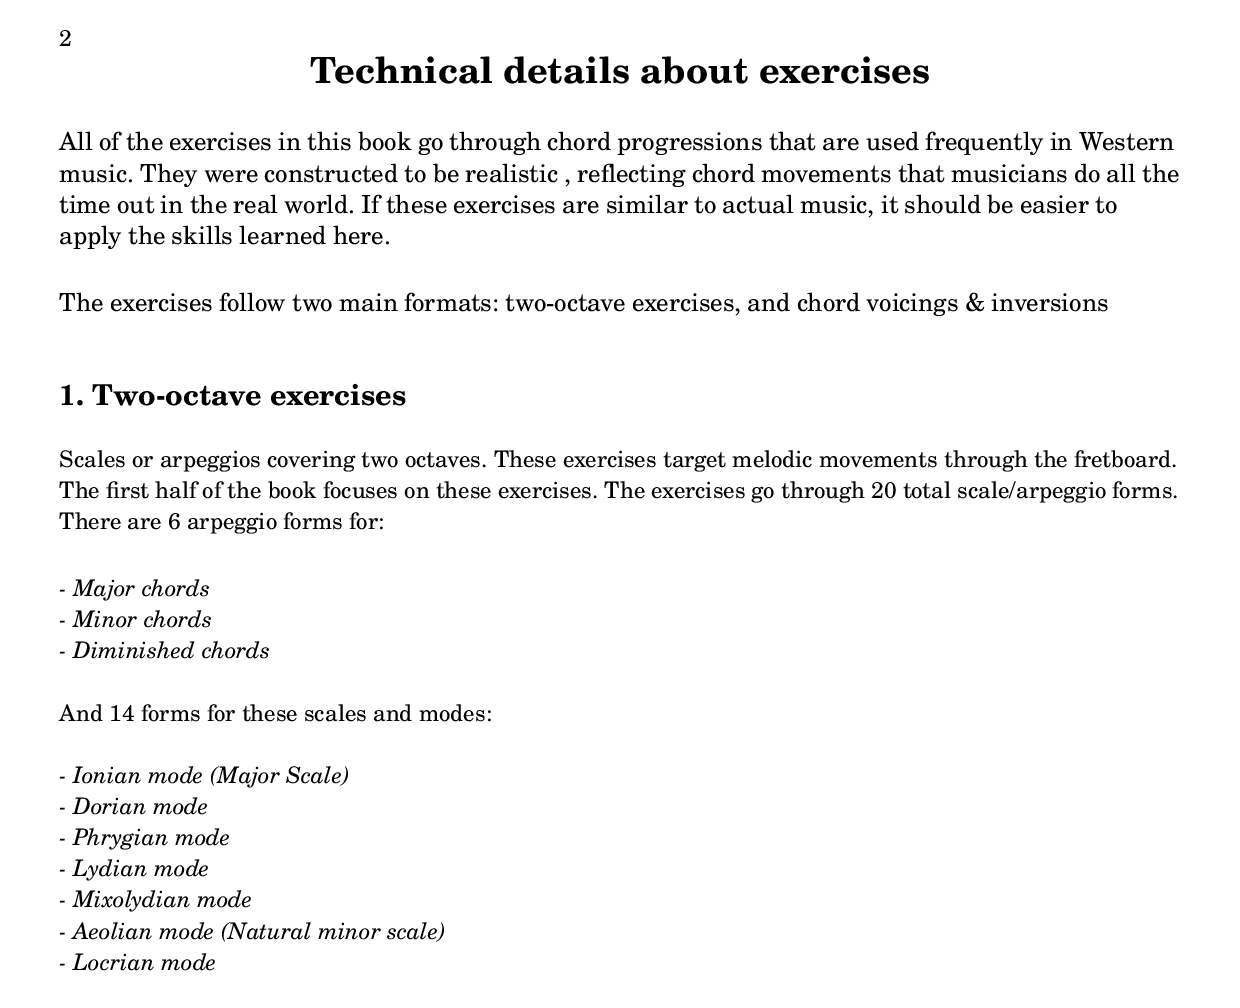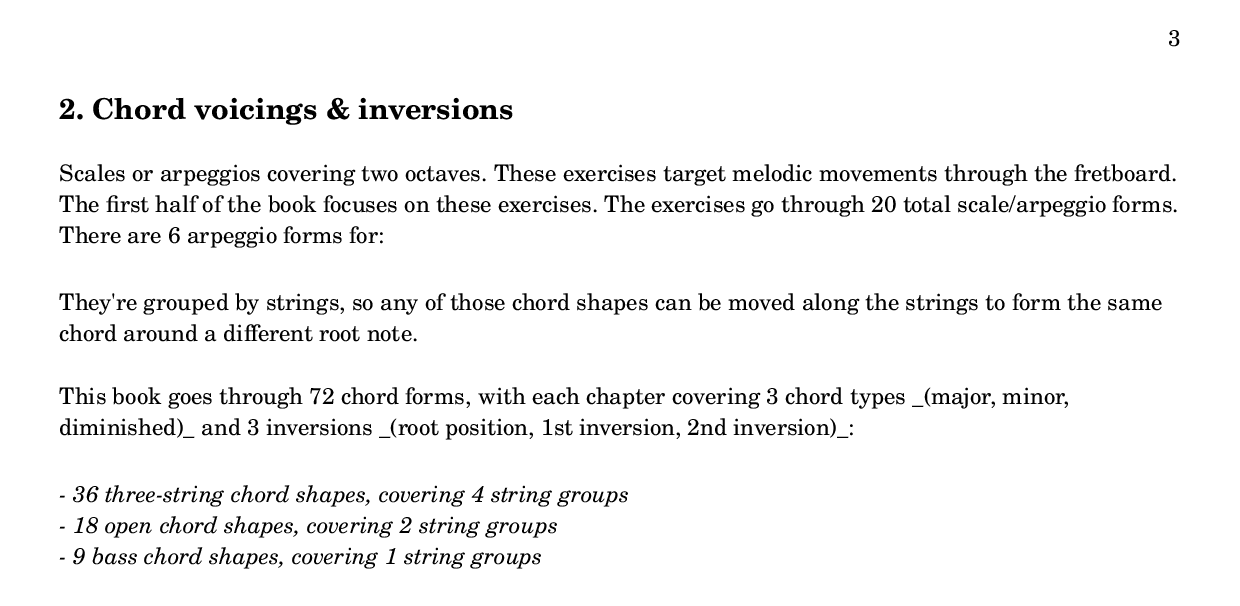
\bookpart {
  
  \tocItem \markup \bold { Appendix }
  
  \header {
    title = "APPENDIX"
  }
  
  \paper {
    top-markup-spacing.basic-distance = #10
    left-margin = 1.25\in
    right-margin = 1.25\in
  }

  \markup {
    \column {
      \hspace #0
      \hspace #0
      \wordwrap \abs-fontsize #13 {
        Miscellaneous info about this document.
      }
      \hspace #0
      \hspace #0
    }
  }
}

\bookpart {
  
  \tocItem \markup { "   Technical details about exercises" }
  
  \header {
    title = "Technical details about exercises"
  }
  
  \paper { 
    system-system-spacing.basic-distance = #16
  }
  
  \markup {
    \column {
      \hspace #0
      \wordwrap \abs-fontsize #12 {
        All of the exercises in this book go through chord progressions that are used frequently in Western music. They were constructed to be "realistic", reflecting chord movements that musicians do all the time out in the real world. If these exercises are similar to actual music, it should be easier to apply the skills learned here.
      }
      \hspace #0
      \hspace #0
      \wordwrap \abs-fontsize #12 {
        The exercises follow two main formats: two-octave exercises, and chord voicings & inversions
      }
      \hspace #0
      \hspace #0

      \huge \bold "1. Two-octave exercises"
      \hspace #0
      \wordwrap {
        Scales or arpeggios covering two octaves. These exercises target melodic movements through the fretboard. The first half of the book focuses on these exercises. The exercises go through 20 total scale/arpeggio forms. There are 6 arpeggio forms for:
      }
      \hspace #0
      \hspace #0
      \italic "- Major chords"
      \italic "- Minor chords"
      \italic "- Diminished chords"
      \hspace #0
      \wordwrap {
        And 14 forms for these scales and modes:
      }
      \hspace #0
      \italic "- Ionian mode (Major Scale)"
      \italic "- Dorian mode"
      \italic "- Phrygian mode"
      \italic "- Lydian mode"
      \italic "- Mixolydian mode"
      \italic "- Aeolian mode (Natural minor scale)"
      \italic "- Locrian mode"
      \hspace #0
      \hspace #0
    }
  }

  \pageBreak

  \markup {
    \column {
      \hspace #0
      \hspace #0
      \huge \bold "2. Chord voicings & inversions"
      \hspace #0
      \wordwrap {
        Scales or arpeggios covering two octaves. These exercises target melodic movements through the fretboard. The first half of the book focuses on these exercises. The exercises go through 20 total scale/arpeggio forms. There are 6 arpeggio forms for:
      }
      \hspace #0
      \hspace #0
      \wordwrap {
        They're grouped by strings, so any of those chord shapes can be moved along the strings to form the same chord around a different root note.
      }
      \hspace #0
      \hspace #0
      \wordwrap {
        This book goes through 72 chord forms, with each chapter covering 3 chord types _(major, minor, diminished)_ and 3 inversions _(root position, 1st inversion, 2nd inversion)_:
      }
      \hspace #0
      \hspace #0
      \italic "- 36 three-string chord shapes, covering 4 string groups"
      \italic "- 18 open chord shapes, covering 2 string groups"
      \italic "- 9 bass chord shapes, covering 1 string groups"
      \hspace #0
    }
  }
}
